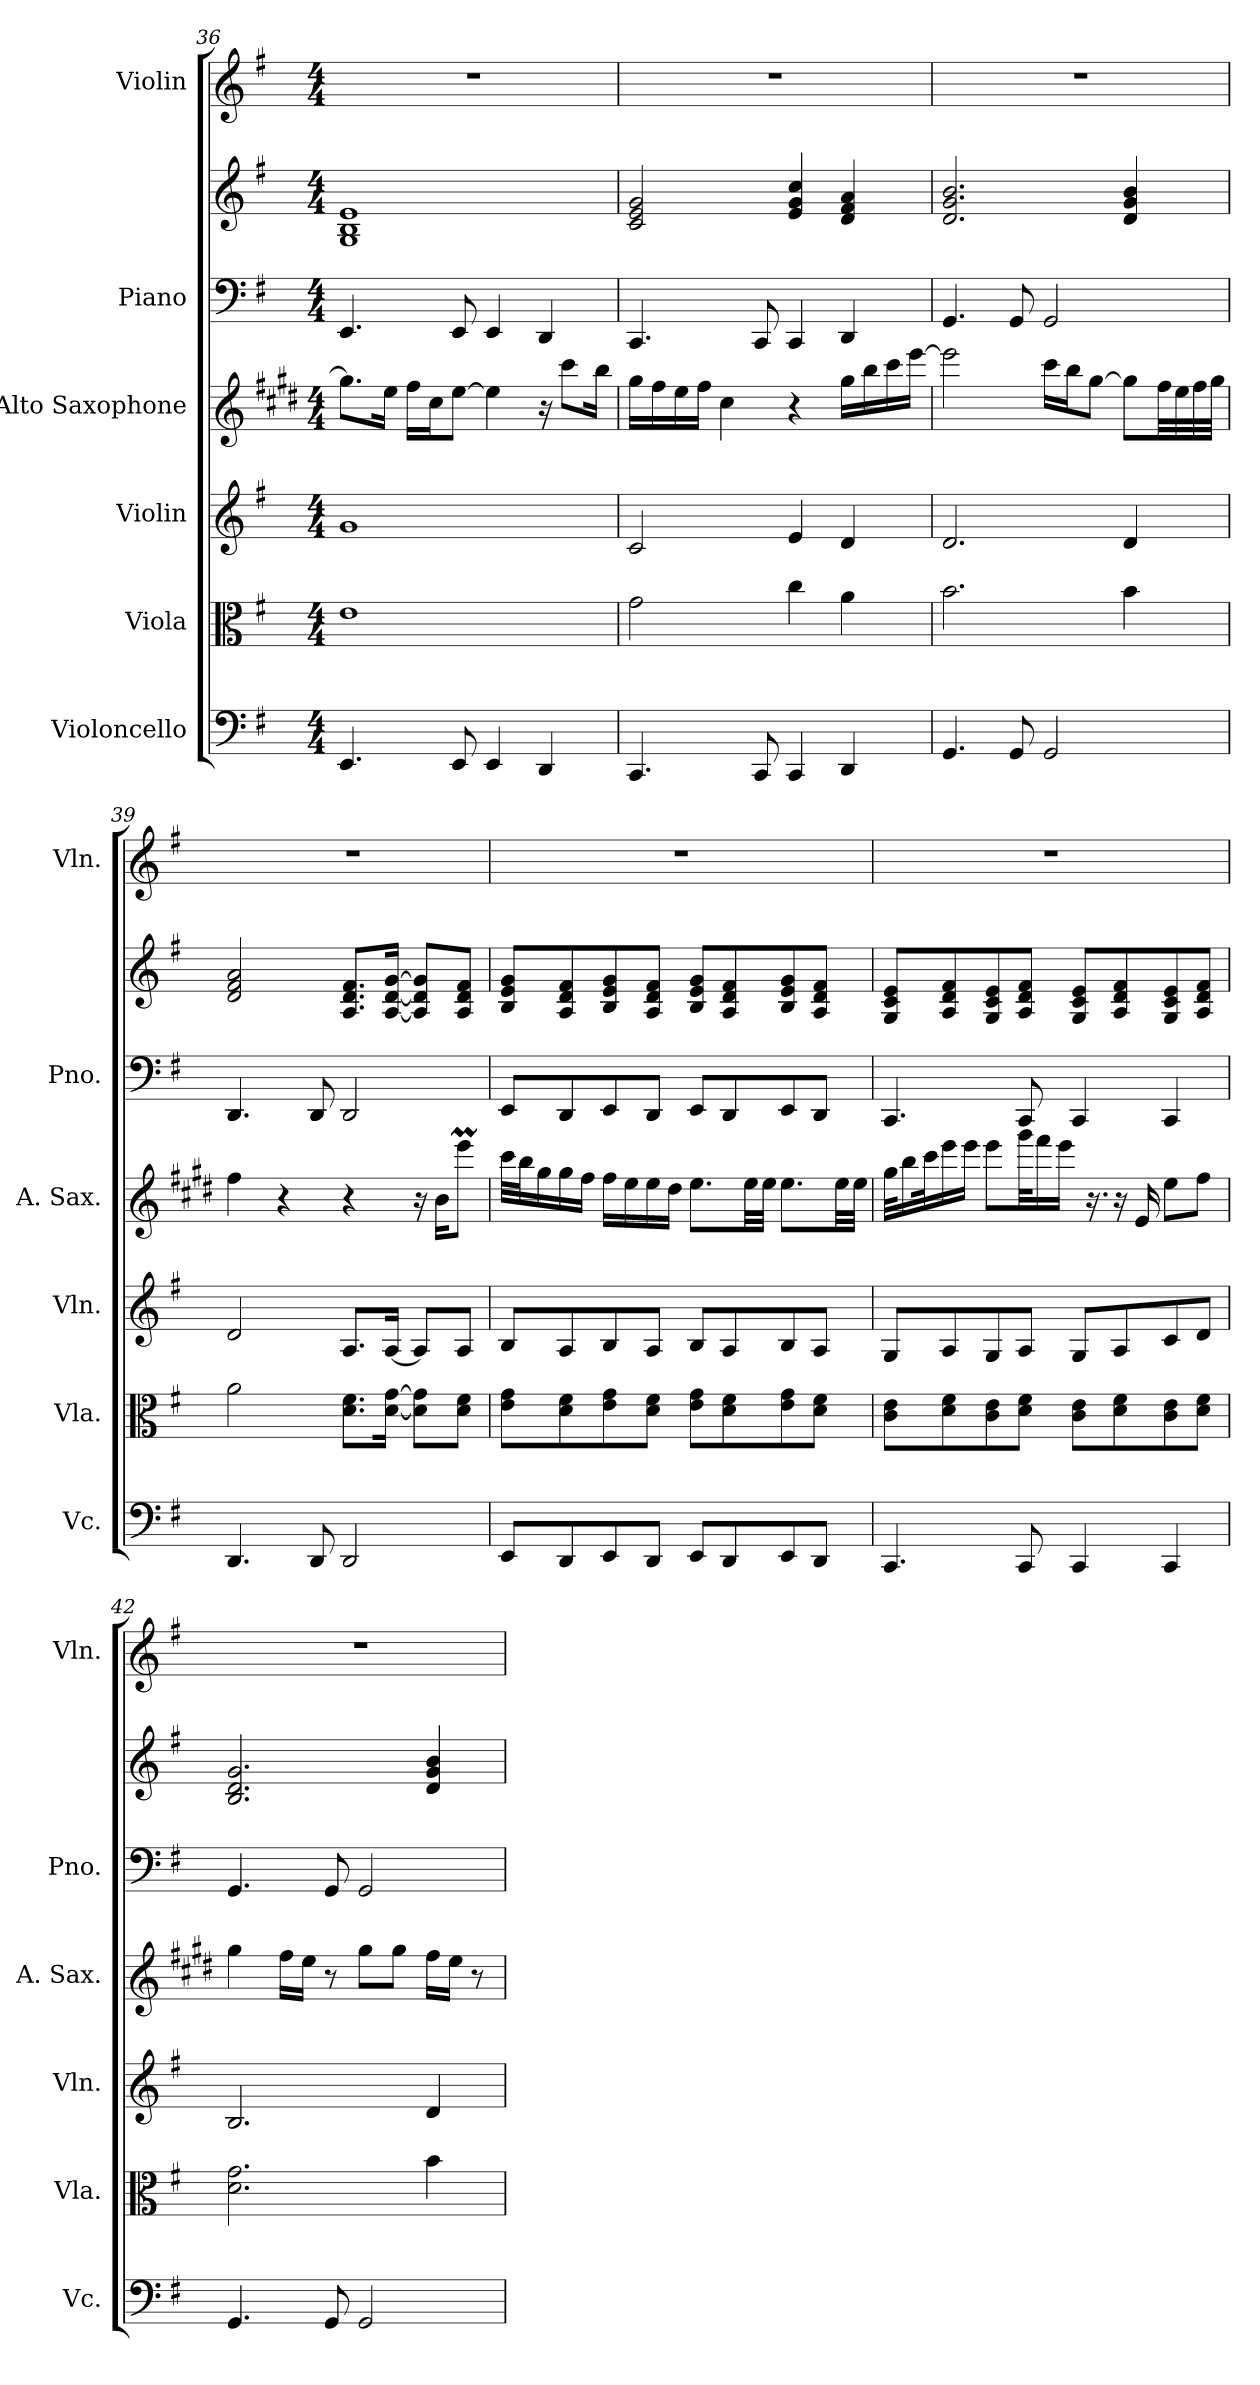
**kern	**kern	**kern	**kern	**kern	**kern	**kern
*part6	*part5	*part4	*part3	*part2	*part2	*part1
*staff7	*staff6	*staff5	*staff4	*staff3	*staff2	*staff1
*I"Violoncello	*I"Viola	*I"Violin	*I"Alto Saxophone	*I"Piano	*	*I"Violin
*I'Vc.	*I'Vla.	*I'Vln.	*I'A. Sax.	*I'Pno.	*	*I'Vln.
!!LO:LB:g=z
*clefF4	*clefC3	*clefG2	*clefG2	*clefF4	*clefG2	*clefG2
*	*	*	*ITrd5c9	*	*	*
*k[f#]	*k[f#]	*k[f#]	*k[f#]	*k[f#]	*k[f#]	*k[f#]
*M4/4	*M4/4	*M4/4	*M4/4	*M4/4	*M4/4	*M4/4
=36	=36	=36	=36	=36	=36	=36
4.EE/	1e	1g	8.b\L]	4.EE/	1G 1B 1e	1r
.	.	.	16g\Jk	.	.	.
.	.	.	16a\LL	.	.	.
.	.	.	16e\J	.	.	.
8EE/	.	.	[8g\J	8EE/	.	.
4EE/	.	.	4g\]	4EE/	.	.
4DD/	.	.	16r	4DD/	.	.
.	.	.	8ee\L	.	.	.
.	.	.	16dd\Jk	.	.	.
=37	=37	=37	=37	=37	=37	=37
4.CC/	2g\	2c/	16b\LL	4.CC/	2c/ 2e/ 2g/	1r
.	.	.	16a\	.	.	.
.	.	.	16g\	.	.	.
.	.	.	16a\JJ	.	.	.
.	.	.	4e\	.	.	.
8CC/	.	.	.	8CC/	.	.
4CC/	4cc\	4e/	4r	4CC/	4e/ 4g/ 4cc/	.
4DD/	4a\	4d/	16b\LL	4DD/	4d/ 4f#/ 4a/	.
.	.	.	16dd\	.	.	.
.	.	.	16ee\	.	.	.
.	.	.	[16gg\JJ	.	.	.
=38	=38	=38	=38	=38	=38	=38
4.GG/	2.b\	2.d/	2gg\]	4.GG/	2.d/ 2.g/ 2.b/	1r
8GG/	.	.	.	8GG/	.	.
2GG/	.	.	16ee\LL	2GG/	.	.
.	.	.	16dd\J	.	.	.
.	.	.	[8b\J	.	.	.
.	4b\	4d/	8b\L]	.	4d/ 4g/ 4b/	.
.	.	.	32a\LL	.	.	.
.	.	.	32g\	.	.	.
.	.	.	32a\	.	.	.
.	.	.	32b\JJJ	.	.	.
=39	=39	=39	=39	=39	=39	=39
4.DD/	2a\	2d/	4a\	4.DD/	2d/ 2f#/ 2a/	1r
.	.	.	4r	.	.	.
8DD/	.	.	.	8DD/	.	.
2DD/	8.d\ 8.f#\L	8.A/L	4r	2DD/	8.A/ 8.d/ 8.f#/L	.
.	[16d\ [16g\Jk	[16A/Jk	.	.	[16A/ [16d/ [16g/Jk	.
.	8d\] 8g\]L	8A/L]	16r	.	8A/] 8d/] 8g/]L	.
.	.	.	16d\KL	.	.	.
.	8d\ 8f#\J	8A/J	8ggM\J	.	8A/ 8d/ 8f#/J	.
=40	=40	=40	=40	=40	=40	=40
8EE/L	8e\ 8g\L	8B/L	32ee\LLL	8EE/L	8B/ 8e/ 8g/L	1r
.	.	.	32dd\J	.	.	.
.	.	.	16b\	.	.	.
8DD/	8d\ 8f#\	8A/	16b\	8DD/	8A/ 8d/ 8f#/	.
.	.	.	16a\JJ	.	.	.
8EE/	8e\ 8g\	8B/	16a\LL	8EE/	8B/ 8e/ 8g/	.
.	.	.	16g\	.	.	.
8DD/J	8d\ 8f#\J	8A/J	16g\	8DD/J	8A/ 8d/ 8f#/J	.
.	.	.	16f#\JJ	.	.	.
8EE/L	8e\ 8g\L	8B/L	8.g\L	8EE/L	8B/ 8e/ 8g/L	.
8DD/	8d\ 8f#\	8A/	.	8DD/	8A/ 8d/ 8f#/	.
.	.	.	32g\LL	.	.	.
.	.	.	32g\JJJ	.	.	.
8EE/	8e\ 8g\	8B/	8.g\L	8EE/	8B/ 8e/ 8g/	.
8DD/J	8d\ 8f#\J	8A/J	.	8DD/J	8A/ 8d/ 8f#/J	.
.	.	.	32g\LL	.	.	.
.	.	.	32g\JJJ	.	.	.
!!LO:PB:g=z
=41	=41	=41	=41	=41	=41	=41
4.CC/	8c\ 8e\L	8G/L	32b\KLL	4.CC/	8G/ 8c/ 8e/L	1r
.	.	.	16dd\	.	.	.
.	.	.	32ee\K	.	.	.
.	8d\ 8f#\	8A/	16gg\	.	8A/ 8d/ 8f#/	.
.	.	.	16gg\JJ	.	.	.
.	8c\ 8e\	8G/	8gg\L	.	8G/ 8c/ 8e/	.
8CC/	8d\ 8f#\J	8A/J	32bb\KL	8CC/	8A/ 8d/ 8f#/J	.
.	.	.	16aa\	.	.	.
.	.	.	16gg\JJ	.	.	.
4CC/	8c\ 8e\L	8G/L	.	4CC/	8G/ 8c/ 8e/L	.
.	.	.	16.r	.	.	.
.	8d\ 8f#\	8A/	16r	.	8A/ 8d/ 8f#/	.
.	.	.	16G/	.	.	.
4CC/	8c\ 8e\	8c/	8g\L	4CC/	8G/ 8c/ 8e/	.
.	8d\ 8f#\J	8d/J	8a\J	.	8A/ 8d/ 8f#/J	.
=42	=42	=42	=42	=42	=42	=42
4.GG/	2.d\ 2.g\	2.B/	4b\	4.GG/	2.B/ 2.d/ 2.g/	1r
.	.	.	16a\LL	.	.	.
.	.	.	16g\JJ	.	.	.
8GG/	.	.	8r	8GG/	.	.
2GG/	.	.	8b\L	2GG/	.	.
.	.	.	8b\J	.	.	.
.	4b\	4d/	16a\LL	.	4d/ 4g/ 4b/	.
.	.	.	16g\JJ	.	.	.
.	.	.	8r	.	.	.
=	=	=	=	=	=	=
*-	*-	*-	*-	*-	*-	*-
